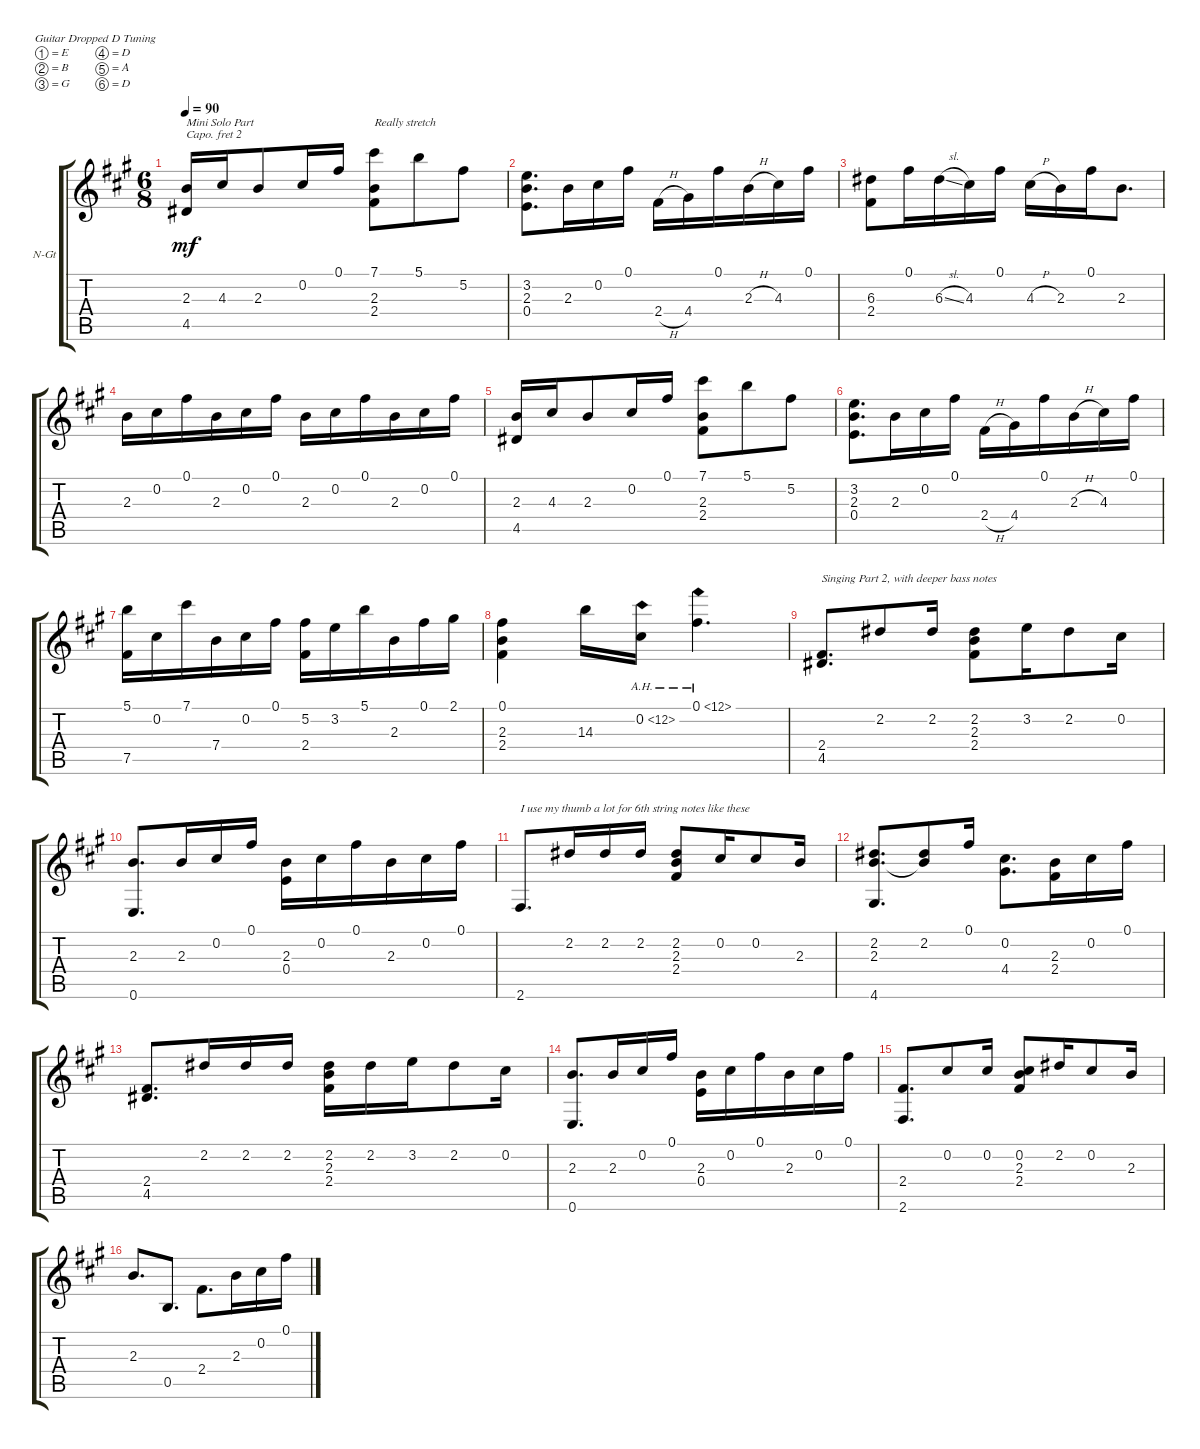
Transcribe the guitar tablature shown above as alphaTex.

\defaultSystemsLayout 4
\bracketExtendMode groupsimilarinstruments
\firstSystemTrackNameOrientation horizontal
\otherSystemsTrackNameOrientation horizontal
\track ("Nylon Guitar" "N-Gt") {instrument acousticguitarnylon}
\staff {score tabs}
\capo 2
\tuning (E4 B3 G3 D3 A2 D2)
\ts (6 8)
\tempo 90
\clef g2
\ks a
(4.5 2.3).16{txt "Mini Solo Part" dy mf} 4.3.16 2.3.8 0.2.16 0.1.16 (2.4 2.3 7.1).8{txt "Really stretch"} 5.1.8 5.2.8 |
(0.4 2.3 3.2).8{d} 2.3.16 0.2.16 0.1.16 2.4{h}.16 4.4.16 0.1.16 2.3{h}.16 4.3.16 0.1.16 |
(2.4 6.3).8 0.1.16 6.3{sl}.16 4.3.16 0.1.16 4.3{h}.16 2.3.16 0.1.16 2.3.8{d} |
2.3.16 0.2.16 0.1.16 2.3.16 0.2.16 0.1.16 2.3.16 0.2.16 0.1.16 2.3.16 0.2.16 0.1.16 |
(4.5 2.3).16 4.3.16 2.3.8 0.2.16 0.1.16 (2.4 2.3 7.1).8 5.1.8 5.2.8 |
(0.4 2.3 3.2).8{d} 2.3.16 0.2.16 0.1.16 2.4{h}.16 4.4.16 0.1.16 2.3{h}.16 4.3.16 0.1.16 |
(7.5 5.1).16 0.2.16 7.1.16 7.4.16 0.2.16 0.1.16 (2.4 5.2).16 3.2.16 5.1.16 2.3.16 0.1.16 2.1.16 |
(2.4 2.3 0.1).4 14.3.16 0.2{ah 12}.16 0.1{ah 12}.4{d} |
(4.5 2.4).8{d txt "Singing Part 2, with deeper bass notes"} 2.2.8 2.2.16 (2.4 2.3 2.2).8 3.2.16 2.2.8 0.2.16 |
(0.6 2.3).8{d} 2.3.16 0.2.16 0.1.16 (0.4 2.3).16 0.2.16 0.1.16 2.3.16 0.2.16 0.1.16 |
2.6.8{d txt "I use my thumb a lot for 6th string notes like these"} 2.2.16 2.2.16 2.2.16 (2.4 2.3 2.2).8 0.2.16 0.2.8 2.3.16 |
(4.6 2.3 2.2).8{d} (2.3{t} 2.2).8 0.1.16 (4.4 0.2).8{d} (2.4 2.3).16 0.2.16 0.1.16 |
(4.5 2.4).8{d} 2.2.16 2.2.16 2.2.16 (2.4 2.3 2.2).16 2.2.16 3.2.16 2.2.8 0.2.16 |
(0.6 2.3).8{d} 2.3.16 0.2.16 0.1.16 (0.4 2.3).16 0.2.16 0.1.16 2.3.16 0.2.16 0.1.16 |
(2.6 2.4).8{d} 0.2.8 0.2.16 (2.4 2.3 0.2).8 2.2.16 0.2.8 2.3.16 |
2.3.8{d} 0.5.8{d} 2.4.8{d} 2.3.16 0.2.16 0.1.16
